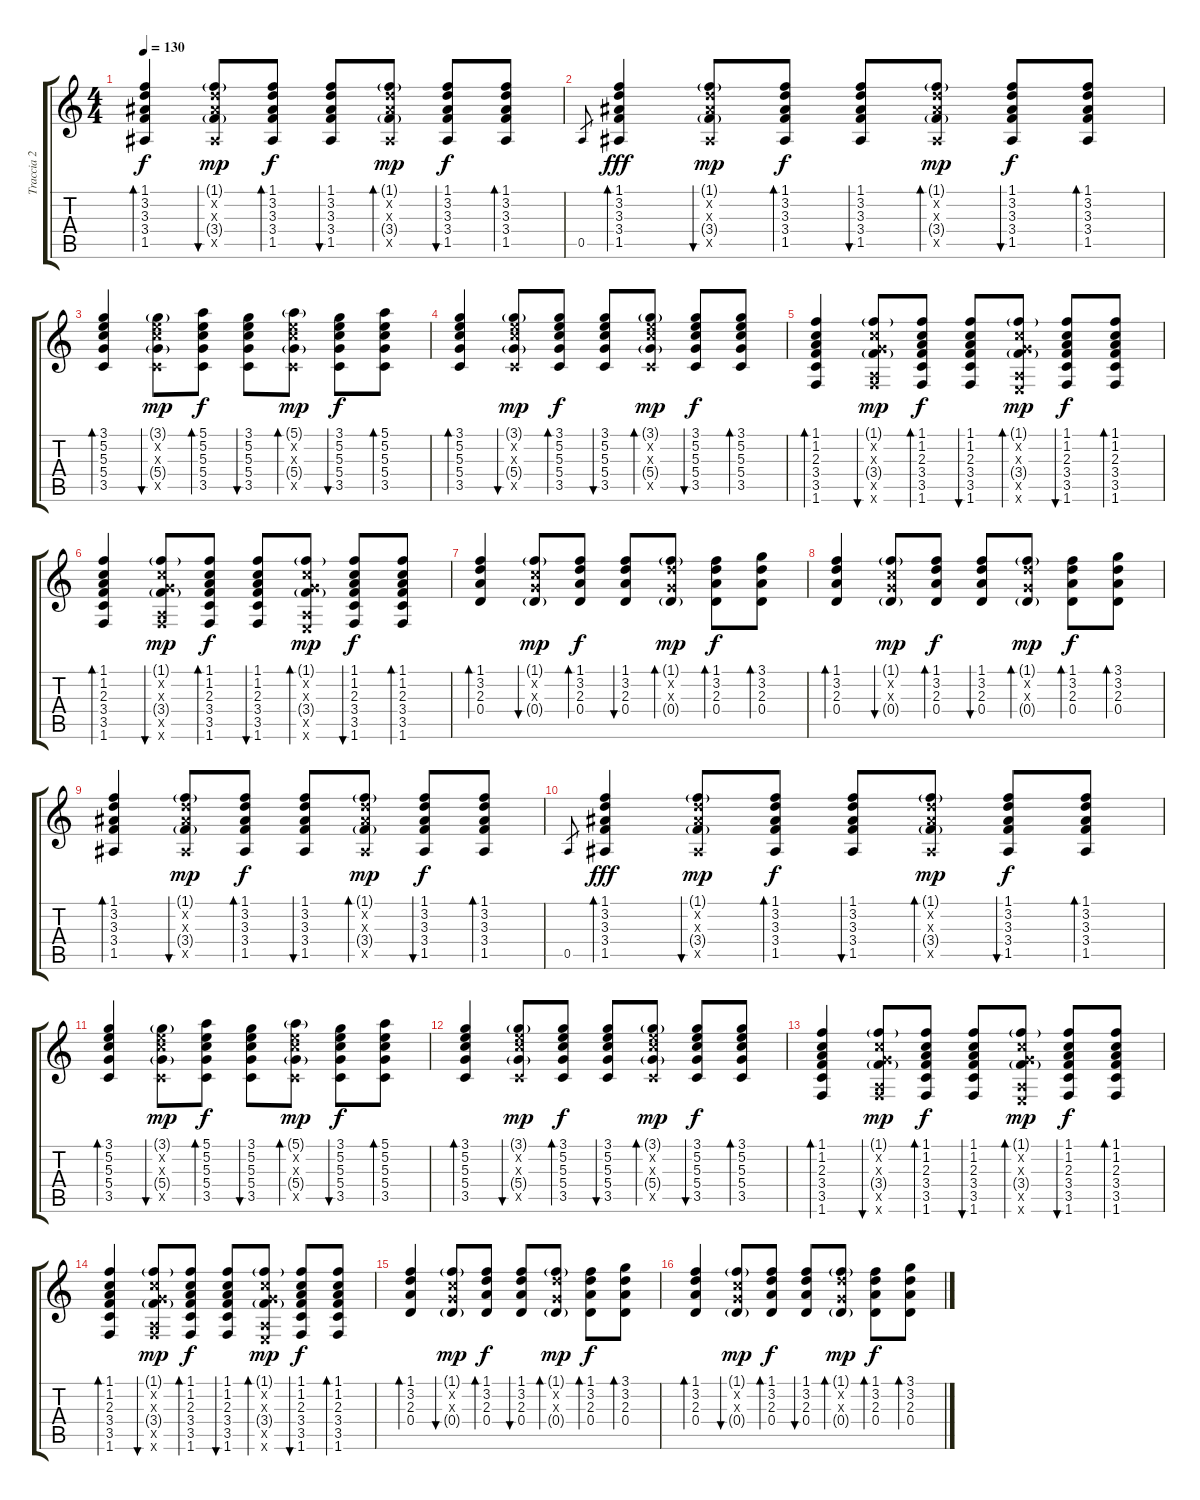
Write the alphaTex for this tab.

\track ("Traccia 2" "Traccia 2") {instrument acousticguitarsteel}
\staff {score tabs}
\tuning (E4 B3 G3 D3 A2 E2) {hide}
\ts (4 4)
\tempo 130
\clef g2
\ks c
(1.1 3.2 3.3 3.4 1.5).4{bd 120 dy f} (1.1{g} 3.2{x} 3.3{x} 3.4{g} 1.5{x}).8{bu 120 dy mp} (1.1 3.2 3.3 3.4 1.5).8{bd 120 dy f} (1.1 3.2 3.3 3.4 1.5).8{bu 120} (1.1{g} 3.2{x} 3.3{x} 3.4{g} 1.5{x}).8{bd 120 dy mp} (1.1 3.2 3.3 3.4 1.5).8{bu 120 dy f} (1.1 3.2 3.3 3.4 1.5).8{bd 120} |
0.5.8{gr} (1.1 3.2 3.3 3.4 1.5).4{bd 120 dy fff} (1.1{g} 3.2{x} 3.3{x} 3.4{g} 1.5{x}).8{bu 120 dy mp} (1.1 3.2 3.3 3.4 1.5).8{bd 120 dy f} (1.1 3.2 3.3 3.4 1.5).8{bu 120} (1.1{g} 3.2{x} 3.3{x} 3.4{g} 1.5{x}).8{bd 120 dy mp} (1.1 3.2 3.3 3.4 1.5).8{bu 120 dy f} (1.1 3.2 3.3 3.4 1.5).8{bd 120} |
(3.1 5.2 5.3 5.4 3.5).4{bd 120} (3.1{g} 5.2{x} 5.3{x} 5.4{g} 3.5{x}).8{bu 120 dy mp} (5.1 5.2 5.3 5.4 3.5).8{bd 120 dy f} (3.1 5.2 5.3 5.4 3.5).8{bu 120} (5.1{g} 5.2{x} 5.3{x} 5.4{g} 3.5{x}).8{bd 120 dy mp} (3.1 5.2 5.3 5.4 3.5).8{bu 120 dy f} (5.1 5.2 5.3 5.4 3.5).8{bd 120} |
(3.1 5.2 5.3 5.4 3.5).4{bd 120} (3.1{g} 5.2{x} 5.3{x} 5.4{g} 3.5{x}).8{bu 120 dy mp} (3.1 5.2 5.3 5.4 3.5).8{bd 120 dy f} (3.1 5.2 5.3 5.4 3.5).8{bu 120} (3.1{g} 5.2{x} 5.3{x} 5.4{g} 3.5{x}).8{bd 120 dy mp} (3.1 5.2 5.3 5.4 3.5).8{bu 120 dy f} (3.1 5.2 5.3 5.4 3.5).8{bd 120} |
(1.1 1.2 2.3 3.4 3.5 1.6).4{bd 120} (1.1{g} 1.2{x} 0.3{x} 3.4{g} 0.5{x} 1.6{x}).8{bu 120 dy mp} (1.1 1.2 2.3 3.4 3.5 1.6).8{bd 120 dy f} (1.1 1.2 2.3 3.4 3.5 1.6).8{bu 120} (1.1{g} 1.2{x} 0.3{x} 3.4{g} 0.5{x} 0.6{x}).8{bd 120 dy mp} (1.1 1.2 2.3 3.4 3.5 1.6).8{bu 120 dy f} (1.1 1.2 2.3 3.4 3.5 1.6).8{bd 120} |
(1.1 1.2 2.3 3.4 3.5 1.6).4{bd 120} (1.1{g} 1.2{x} 0.3{x} 3.4{g} 0.5{x} 1.6{x}).8{bu 120 dy mp} (1.1 1.2 2.3 3.4 3.5 1.6).8{bd 120 dy f} (1.1 1.2 2.3 3.4 3.5 1.6).8{bu 120} (1.1{g} 1.2{x} 0.3{x} 3.4{g} 0.5{x} 0.6{x}).8{bd 120 dy mp} (1.1 1.2 2.3 3.4 3.5 1.6).8{bu 120 dy f} (1.1 1.2 2.3 3.4 3.5 1.6).8{bd 120} |
(1.1 3.2 2.3 0.4).4{bd 120 volume 9} (1.1{g} 1.2{x} 0.3{x} 0.4{g}).8{bu 120 dy mp} (1.1 3.2 2.3 0.4).8{bd 120 dy f} (1.1 3.2 2.3 0.4).8{bu 120} (1.1{g} 3.2{x} 0.3{x} 0.4{g}).8{bd 120 dy mp} (1.1 3.2 2.3 0.4).8{bd 120 dy f} (3.1 3.2 2.3 0.4).8{bd 120} |
(1.1 3.2 2.3 0.4).4{bd 120} (1.1{g} 1.2{x} 0.3{x} 0.4{g}).8{bu 120 dy mp} (1.1 3.2 2.3 0.4).8{bd 120 dy f} (1.1 3.2 2.3 0.4).8{bu 120} (1.1{g} 3.2{x} 0.3{x} 0.4{g}).8{bd 120 dy mp} (1.1 3.2 2.3 0.4).8{bd 120 dy f} (3.1 3.2 2.3 0.4).8{bd 120} |
(1.1 3.2 3.3 3.4 1.5).4{bd 120} (1.1{g} 3.2{x} 3.3{x} 3.4{g} 1.5{x}).8{bu 120 dy mp} (1.1 3.2 3.3 3.4 1.5).8{bd 120 dy f} (1.1 3.2 3.3 3.4 1.5).8{bu 120} (1.1{g} 3.2{x} 3.3{x} 3.4{g} 1.5{x}).8{bd 120 dy mp} (1.1 3.2 3.3 3.4 1.5).8{bu 120 dy f} (1.1 3.2 3.3 3.4 1.5).8{bd 120} |
0.5.8{gr} (1.1 3.2 3.3 3.4 1.5).4{bd 120 dy fff} (1.1{g} 3.2{x} 3.3{x} 3.4{g} 1.5{x}).8{bu 120 dy mp} (1.1 3.2 3.3 3.4 1.5).8{bd 120 dy f} (1.1 3.2 3.3 3.4 1.5).8{bu 120} (1.1{g} 3.2{x} 3.3{x} 3.4{g} 1.5{x}).8{bd 120 dy mp} (1.1 3.2 3.3 3.4 1.5).8{bu 120 dy f} (1.1 3.2 3.3 3.4 1.5).8{bd 120} |
(3.1 5.2 5.3 5.4 3.5).4{bd 120} (3.1{g} 5.2{x} 5.3{x} 5.4{g} 3.5{x}).8{bu 120 dy mp} (5.1 5.2 5.3 5.4 3.5).8{bd 120 dy f} (3.1 5.2 5.3 5.4 3.5).8{bu 120} (5.1{g} 5.2{x} 5.3{x} 5.4{g} 3.5{x}).8{bd 120 dy mp} (3.1 5.2 5.3 5.4 3.5).8{bu 120 dy f} (5.1 5.2 5.3 5.4 3.5).8{bd 120} |
(3.1 5.2 5.3 5.4 3.5).4{bd 120} (3.1{g} 5.2{x} 5.3{x} 5.4{g} 3.5{x}).8{bu 120 dy mp} (3.1 5.2 5.3 5.4 3.5).8{bd 120 dy f} (3.1 5.2 5.3 5.4 3.5).8{bu 120} (3.1{g} 5.2{x} 5.3{x} 5.4{g} 3.5{x}).8{bd 120 dy mp} (3.1 5.2 5.3 5.4 3.5).8{bu 120 dy f} (3.1 5.2 5.3 5.4 3.5).8{bd 120} |
(1.1 1.2 2.3 3.4 3.5 1.6).4{bd 120} (1.1{g} 1.2{x} 0.3{x} 3.4{g} 0.5{x} 1.6{x}).8{bu 120 dy mp} (1.1 1.2 2.3 3.4 3.5 1.6).8{bd 120 dy f} (1.1 1.2 2.3 3.4 3.5 1.6).8{bu 120} (1.1{g} 1.2{x} 0.3{x} 3.4{g} 0.5{x} 0.6{x}).8{bd 120 dy mp} (1.1 1.2 2.3 3.4 3.5 1.6).8{bu 120 dy f} (1.1 1.2 2.3 3.4 3.5 1.6).8{bd 120} |
(1.1 1.2 2.3 3.4 3.5 1.6).4{bd 120} (1.1{g} 1.2{x} 0.3{x} 3.4{g} 0.5{x} 1.6{x}).8{bu 120 dy mp} (1.1 1.2 2.3 3.4 3.5 1.6).8{bd 120 dy f} (1.1 1.2 2.3 3.4 3.5 1.6).8{bu 120} (1.1{g} 1.2{x} 0.3{x} 3.4{g} 0.5{x} 0.6{x}).8{bd 120 dy mp} (1.1 1.2 2.3 3.4 3.5 1.6).8{bu 120 dy f} (1.1 1.2 2.3 3.4 3.5 1.6).8{bd 120} |
(1.1 3.2 2.3 0.4).4{bd 120 volume 9} (1.1{g} 1.2{x} 0.3{x} 0.4{g}).8{bu 120 dy mp} (1.1 3.2 2.3 0.4).8{bd 120 dy f} (1.1 3.2 2.3 0.4).8{bu 120} (1.1{g} 3.2{x} 0.3{x} 0.4{g}).8{bd 120 dy mp} (1.1 3.2 2.3 0.4).8{bd 120 dy f} (3.1 3.2 2.3 0.4).8{bd 120} |
(1.1 3.2 2.3 0.4).4{bd 120} (1.1{g} 1.2{x} 0.3{x} 0.4{g}).8{bu 120 dy mp} (1.1 3.2 2.3 0.4).8{bd 120 dy f} (1.1 3.2 2.3 0.4).8{bu 120} (1.1{g} 3.2{x} 0.3{x} 0.4{g}).8{bd 120 dy mp} (1.1 3.2 2.3 0.4).8{bd 120 dy f} (3.1 3.2 2.3 0.4).8{bd 120}
